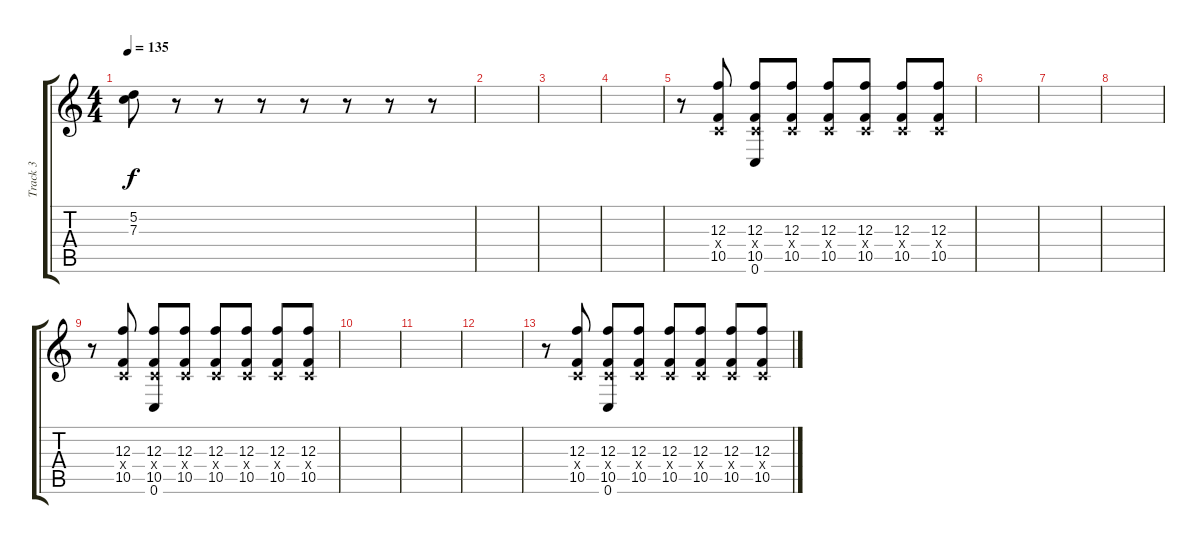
\track ("Track 3" "Track 3") {instrument electricguitarjazz}
\staff {score tabs}
\tuning (D4 A3 F3 C3 G2 C2) {hide}
\ts (4 4)
\tempo 135
\clef g2
\ks c
(5.2{t} 7.3{t}).8{dy f} r.8 r.8 r.8 r.8 r.8 r.8 r.8 |
|
|
|
r.8{instrument overdrivenguitar} (12.3 0.4{x} 10.5).8 (12.3 0.4{x} 10.5 0.6).8 (12.3 0.4{x} 10.5).8 (12.3 0.4{x} 10.5).8 (12.3 0.4{x} 10.5).8 (12.3 0.4{x} 10.5).8 (12.3 0.4{x} 10.5).8 |
|
|
|
r.8{instrument overdrivenguitar} (12.3 0.4{x} 10.5).8 (12.3 0.4{x} 10.5 0.6).8 (12.3 0.4{x} 10.5).8 (12.3 0.4{x} 10.5).8 (12.3 0.4{x} 10.5).8 (12.3 0.4{x} 10.5).8 (12.3 0.4{x} 10.5).8 |
|
|
|
r.8{instrument overdrivenguitar} (12.3 0.4{x} 10.5).8 (12.3 0.4{x} 10.5 0.6).8 (12.3 0.4{x} 10.5).8 (12.3 0.4{x} 10.5).8 (12.3 0.4{x} 10.5).8 (12.3 0.4{x} 10.5).8 (12.3 0.4{x} 10.5).8
